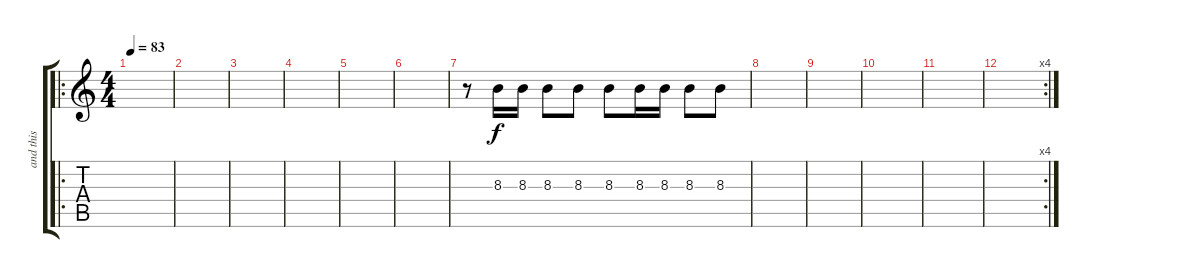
\track ("and this" "and this") {instrument electricpiano1}
\staff {score tabs}
\tuning (C5 G4 Eb4 Bb3 F3 C3) {hide}
\ro
\ts (4 4)
\tempo 83
\clef g2
\ks c
|
|
|
|
|
|
r.8 8.3.16 8.3.16 8.3.8 8.3.8 8.3.8 8.3.16 8.3.16 8.3.8 8.3.8 |
|
|
|
|
\rc 4
